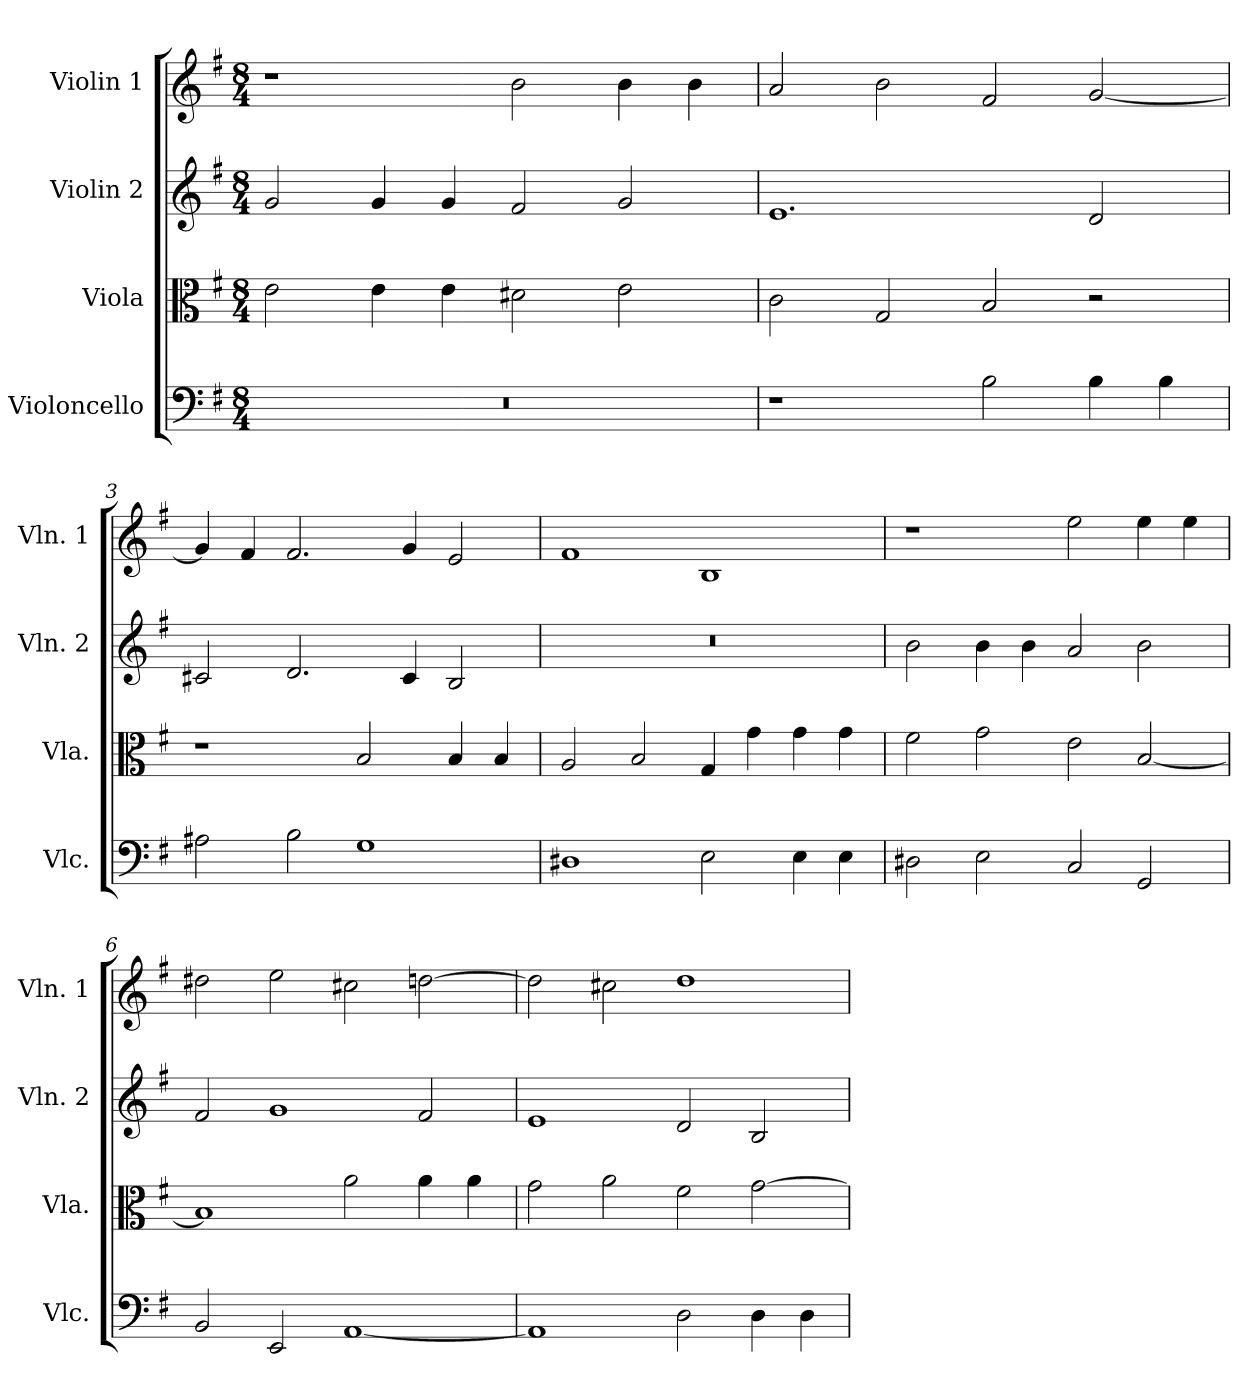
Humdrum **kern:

**kern	**kern	**kern	**kern
*part4	*part3	*part2	*part1
*staff4	*staff3	*staff2	*staff1
*I"Violoncello	*I"Viola	*I"Violin 2	*I"Violin 1
*I'Vlc.	*I'Vla.	*I'Vln. 2	*I'Vln. 1
*clefF4	*clefC3	*clefG2	*clefG2
*k[f#]	*k[f#]	*k[f#]	*k[f#]
*G:	*G:	*G:	*G:
*M8/4	*M8/4	*M8/4	*M8/4
=1	=1	=1	=1
0r	2e\	2g/	1r
.	4e\	4g/	.
.	4e\	4g/	.
.	2d#X\	2f#/	2b\
.	2e\	2g/	4b\
.	.	.	4b\
=2	=2	=2	=2
1r	2c\	1.e	2a/
.	2G/	.	2b\
2B\	2B/	.	2f#/
4B\	2r	2d/	[2g/
4B\	.	.	.
=3	=3	=3	=3
2A#X\	1r	2c#X/	4g/]
.	.	.	4f#/
2B\	.	2.d/	2.f#/
1G	2B/	.	.
.	.	4c#/	4g/
.	4B/	2B/	2e/
.	4B/	.	.
=4	=4	=4	=4
1D#X	2A/	0r	1f#
.	2B/	.	.
2E\	4G/	.	1B
.	4g\	.	.
4E\	4g\	.	.
4E\	4g\	.	.
=5	=5	=5	=5
2D#X\	2f#\	2b\	1r
2E\	2g\	4b\	.
.	.	4b\	.
2C/	2e\	2a/	2ee\
2GG/	[2B/	2b\	4ee\
.	.	.	4ee\
=6	=6	=6	=6
2BB/	1B]	2f#/	2dd#X\
2EE/	.	1g	2ee\
[1AA	2a\	.	2cc#X\
.	4a\	2f#/	[2ddn\
.	4a\	.	.
=7	=7	=7	=7
1AA]	2g\	1e	2dd\]
.	2a\	.	2cc#X\
2D\	2f#\	2d/	1dd
4D\	[2g\	2B/	.
4D\	.	.	.
=	=	=	=
*-	*-	*-	*-
